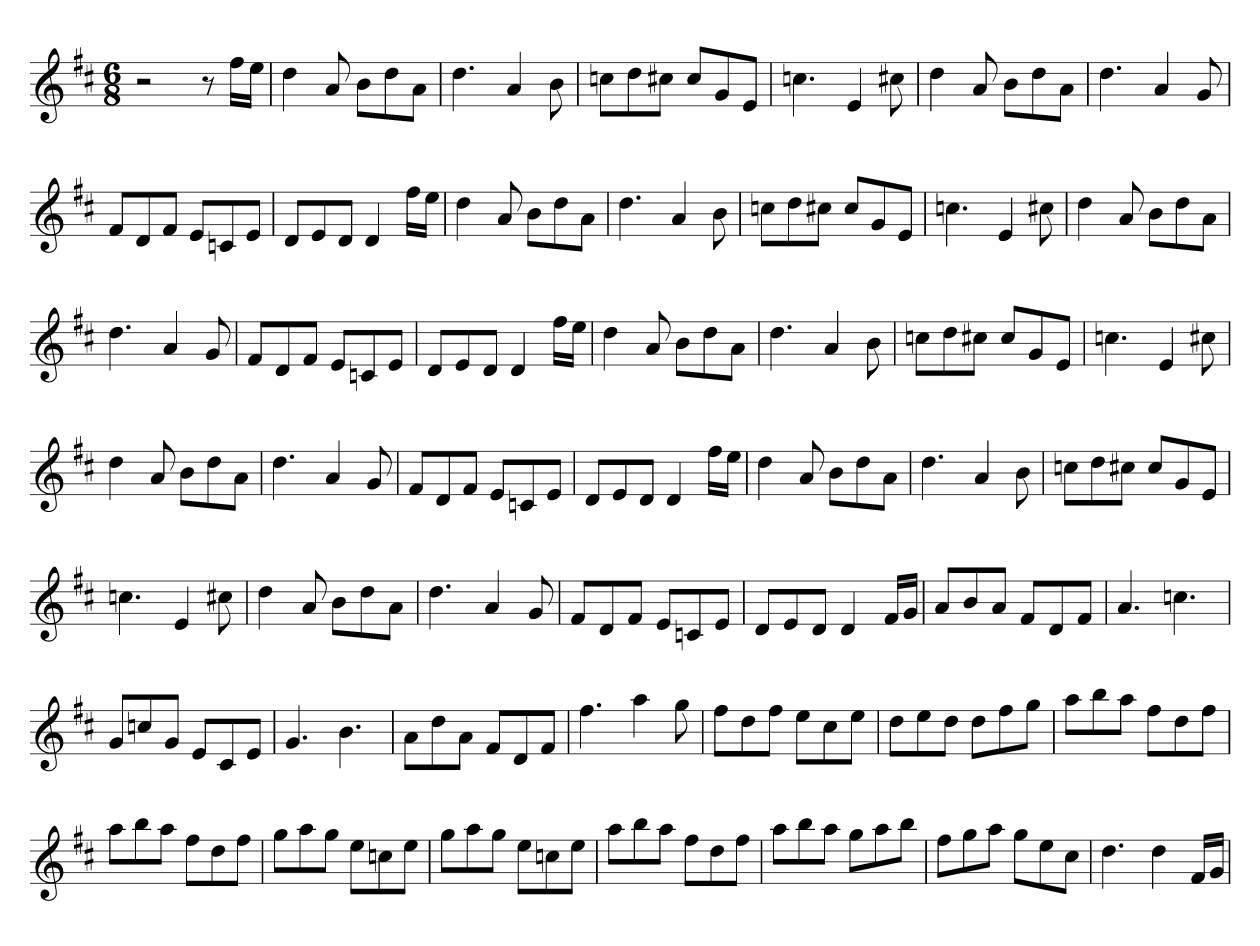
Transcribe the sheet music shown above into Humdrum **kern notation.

**kern
*part1
*staff1
*clefG2
*k[f#c#]
*M6/8
=
2r
8r
16ff#\LL
16ee\JJ
=
4dd\
8a/
8b\L
8dd\
8a\J
=
4.dd\
4a/
8b\
=
8ccn\L
8dd\
8cc#X\J
8cc#/L
8g/
8e/J
=
4.ccn\
4e/
8cc#X\
=
4dd\
8a/
8b\L
8dd\
8a\J
=
4.dd\
4a/
8g/
=
8f#/L
8d/
8f#/J
8e/L
8cn/
8e/J
=
8d/L
8e/
8d/J
4d/
16ff#\LL
16ee\JJ
=
4dd\
8a/
8b\L
8dd\
8a\J
=
4.dd\
4a/
8b\
=
8ccn\L
8dd\
8cc#X\J
8cc#/L
8g/
8e/J
=
4.ccn\
4e/
8cc#X\
=
4dd\
8a/
8b\L
8dd\
8a\J
=
4.dd\
4a/
8g/
=
8f#/L
8d/
8f#/J
8e/L
8cn/
8e/J
=
8d/L
8e/
8d/J
4d/
16ff#\LL
16ee\JJ
=
4dd\
8a/
8b\L
8dd\
8a\J
=
4.dd\
4a/
8b\
=
8ccn\L
8dd\
8cc#X\J
8cc#/L
8g/
8e/J
=
4.ccn\
4e/
8cc#X\
=
4dd\
8a/
8b\L
8dd\
8a\J
=
4.dd\
4a/
8g/
=
8f#/L
8d/
8f#/J
8e/L
8cn/
8e/J
=
8d/L
8e/
8d/J
4d/
16ff#\LL
16ee\JJ
=
4dd\
8a/
8b\L
8dd\
8a\J
=
4.dd\
4a/
8b\
=
8ccn\L
8dd\
8cc#X\J
8cc#/L
8g/
8e/J
=
4.ccn\
4e/
8cc#X\
=
4dd\
8a/
8b\L
8dd\
8a\J
=
4.dd\
4a/
8g/
=
8f#/L
8d/
8f#/J
8e/L
8cn/
8e/J
=
8d/L
8e/
8d/J
4d/
16f#/LL
16g/JJ
=
8a/L
8b/
8a/J
8f#/L
8d/
8f#/J
=
4.a/
4.ccn\
=
8g/L
8ccn/
8g/J
8e/L
8c#/
8e/J
=
4.g/
4.b\
=
8a\L
8dd\
8a\J
8f#/L
8d/
8f#/J
=
4.ff#\
4aa\
8gg\
=
8ff#\L
8dd\
8ff#\J
8ee\L
8cc#\
8ee\J
=
8dd\L
8ee\
8dd\J
8dd\L
8ff#\
8gg\J
=
8aa\L
8bb\
8aa\J
8ff#\L
8dd\
8ff#\J
=
8aa\L
8bb\
8aa\J
8ff#\L
8dd\
8ff#\J
=
8gg\L
8aa\
8gg\J
8ee\L
8ccn\
8ee\J
=
8gg\L
8aa\
8gg\J
8ee\L
8ccn\
8ee\J
=
8aa\L
8bb\
8aa\J
8ff#\L
8dd\
8ff#\J
=
8aa\L
8bb\
8aa\J
8gg\L
8aa\
8bb\J
=
8ff#\L
8gg\
8aa\J
8gg\L
8ee\
8cc#\J
=
4.dd\
4dd\
16f#/LL
16g/JJ
=
*-
